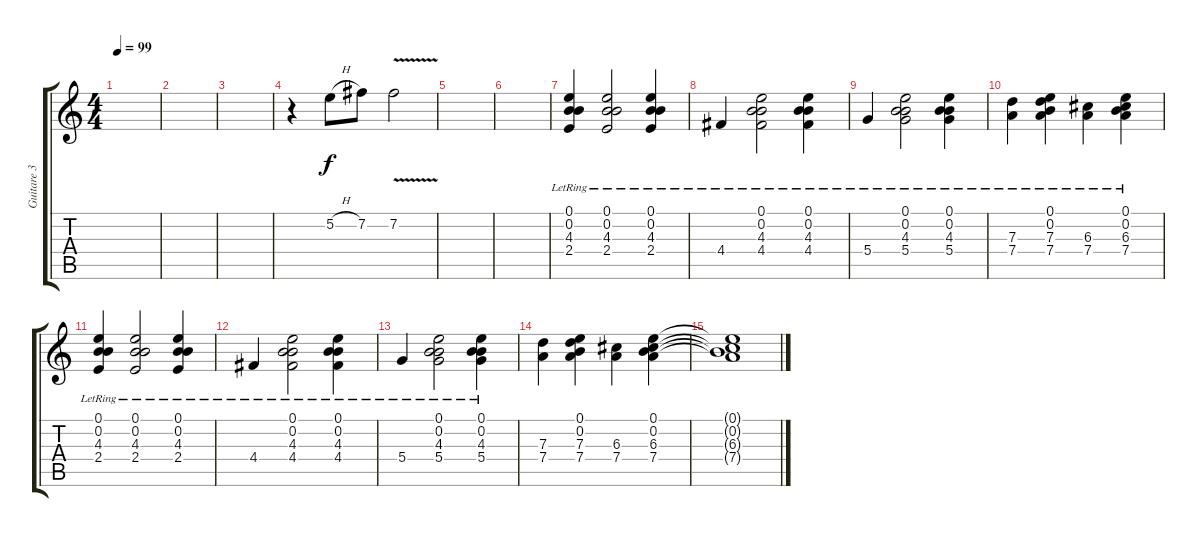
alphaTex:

\track ("Guitare 3" "Guitare 3") {instrument electricguitarclean}
\staff {score tabs}
\tuning (E4 B3 G3 D3 A2 E2) {hide}
\ts (4 4)
\tempo 99
\clef g2
\ks c
|
|
|
r.4 5.2{h}.8 7.2.8 7.2{v}.2 |
|
|
(0.1{lr} 0.2{lr} 4.3{lr} 2.4{lr}).4 (0.1{lr} 0.2{lr} 4.3{lr} 2.4{lr}).2 (0.1{lr} 0.2{lr} 4.3{lr} 2.4{lr}).4 |
4.4{lr}.4 (0.1{lr} 0.2{lr} 4.3{lr} 4.4{lr}).2 (0.1{lr} 0.2{lr} 4.3{lr} 4.4{lr}).4 |
5.4{lr}.4 (0.1{lr} 0.2{lr} 4.3{lr} 5.4{lr}).2 (0.1{lr} 0.2{lr} 4.3{lr} 5.4{lr}).4 |
(7.3{lr} 7.4{lr}).4 (0.1{lr} 0.2{lr} 7.3{lr} 7.4{lr}).4 (6.3{lr} 7.4{lr}).4 (0.1{lr} 0.2{lr} 6.3{lr} 7.4{lr}).4 |
(0.1{lr} 0.2{lr} 4.3{lr} 2.4{lr}).4 (0.1{lr} 0.2{lr} 4.3{lr} 2.4{lr}).2 (0.1{lr} 0.2{lr} 4.3{lr} 2.4{lr}).4 |
4.4{lr}.4 (0.1{lr} 0.2{lr} 4.3{lr} 4.4{lr}).2 (0.1{lr} 0.2{lr} 4.3{lr} 4.4{lr}).4 |
5.4{lr}.4 (0.1{lr} 0.2{lr} 4.3{lr} 5.4{lr}).2 (0.1{lr} 0.2{lr} 4.3{lr} 5.4{lr}).4 |
(7.3 7.4).4 (0.1 0.2 7.3 7.4).4 (6.3 7.4).4 (0.1 0.2 6.3 7.4).4 |
(0.1{t} 0.2{t} 6.3{t} 7.4{t}).1
